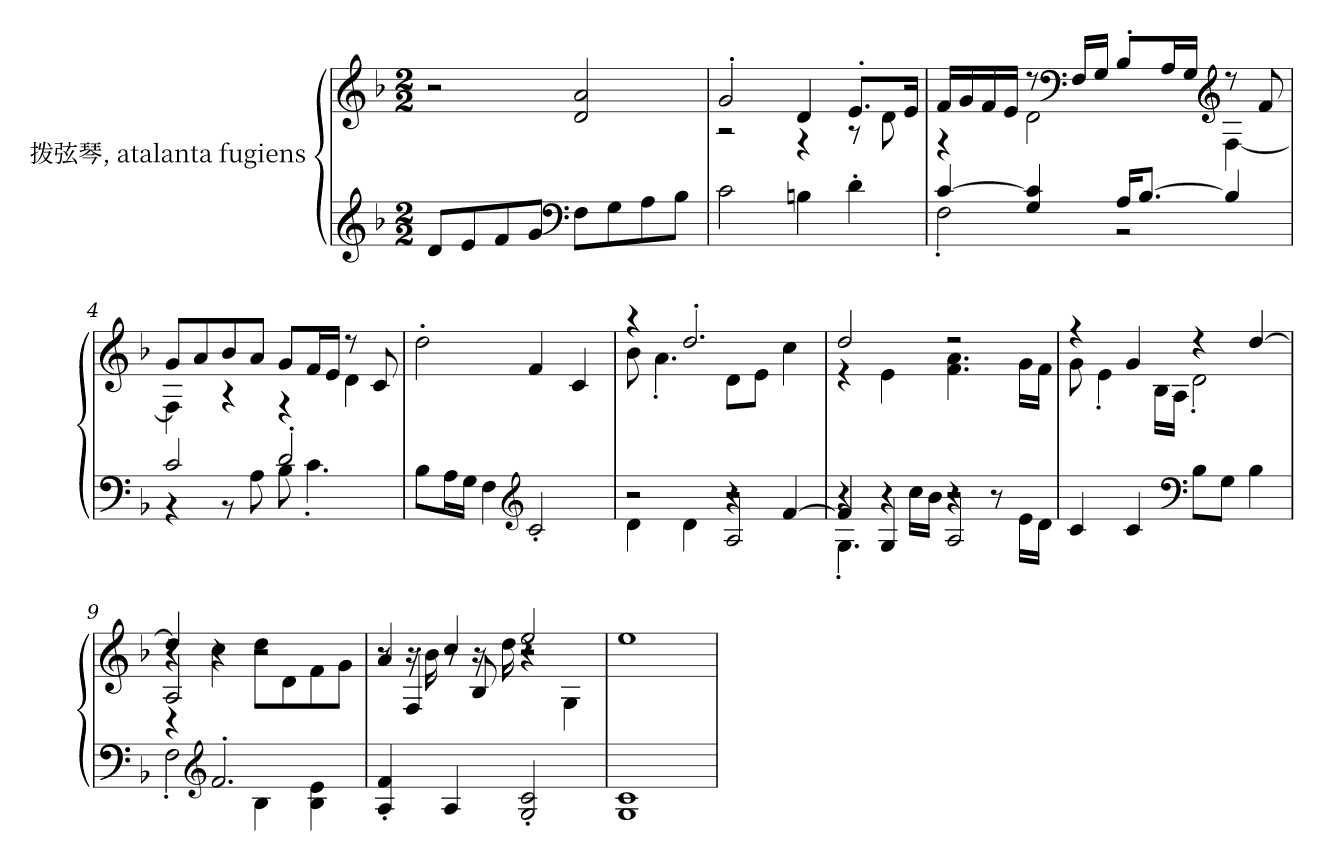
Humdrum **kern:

**kern	**kern
*part1	*part1
*staff2	*staff1
*I"拨弦琴, atalanta fugiens	*
*clefG2	*clefG2
*k[b-]	*k[b-]
*M2/2	*M2/2
*MM75	*MM75
=1	=1
8d/L	2r
8e/	.
8f/	.
8g/J	.
*clefF4	*
8F\L	2d/ 2a/
8G\	.
8A\	.
8B-\J	.
=2	=2
*	*^
2c\	2g'/	2r
4Bn\	4d/	4r
4d'\	8.e'/L	8r
.	.	8d\
.	16e/Jk	.
=3	=3	=3
*^	*	*
[4c/	2F'\	16f/LL	4r
.	.	16g/	.
.	.	16f/	.
.	.	16e/JJ	.
4G/ 4c/]	.	8r	2d\
*	*	*clefF4	*
.	.	16F/LL	.
.	.	16G/JJ	.
16A/KL	2r	8B-'/L	.
[8.B-/J	.	.	.
.	.	16A/L	.
.	.	16G/JJ	.
*	*	*clefG2	*
4B-/]	.	8r	[4F\
.	.	8f/	.
=4	=4	=4	=4
2c/	4r	8g/L	4F\]
.	.	8a/	.
.	8r	8b-/	4r
.	8A\	8a/J	.
2d'/	8B-\	8g/L	4r
.	4.c'\	16f/L	.
.	.	16e/JJ	.
.	.	8r	4d\
.	.	8c/	.
*v	*v	*	*
*	*v	*v
!!LO:LB:g=z
=5	=5
8B-\L	2dd'\
16A\L	.
16G\JJ	.
4F\	.
*clefG2	*
2c'/	4f/
.	4c/
=6	=6
*^	*^
*	*^	*	*
2r	4d\	2r	4r	8b-\
.	.	.	.	4.a'\
.	4d\	.	2.dd'/	.
4r	2r	2A/	.	8d\L
.	.	.	.	8e\J
[4f/	.	.	.	4cc\
=7	=7	=7	=7	=7
4f/]	4.G'\	4r	2dd/	4r
4r	.	4G/	.	4e\
.	16cc\LL	.	.	.
.	16b-\JJ	.	.	.
2r	4r	2A/	2r	4.f\ 4.a\
.	8r	.	.	.
.	16e\LL	.	.	16g\LL
.	16d\JJ	.	.	16f\JJ
*v	*v	*v	*	*
=8	=8	=8
4c/	4r	8g\
.	.	4e'\
4c/	4g/	.
.	.	16B-\LL
.	.	16A\JJ
*clefF4	*	*
8B-\L	4r	2d'\
8G\J	.	.
4B-\	[4dd/	.
=9	=9	=9
*^	*	*^
4r	2F'\	4dd/]	4r	2A/
*clefG2	*	*	*	*
2.f'/	.	4r	4cc\	.
*	*	*MM70	*	*
.	4B-\	2r	8dd\L	2r
.	.	.	8d\	.
.	4B-\ 4e\	.	8f\	.
.	.	.	8g\J	.
*v	*v	*	*	*
!!LO:LB:g=z	!!	!!
=10	=10	=10	=10
4A/' 4f/'	4a/	8r	8r
.	.	16r	4F'/
.	.	16b-\	.
4A/	4cc/	8r	.
.	.	16r	8B-/
.	.	16dd\	.
*	*MM60	*	*
2G/' 2c/'	2ee/	4r	2r
.	.	4G\	.
*	*v	*v	*v
=11	=11
1G 1c	1ee
=	=
*-	*-
